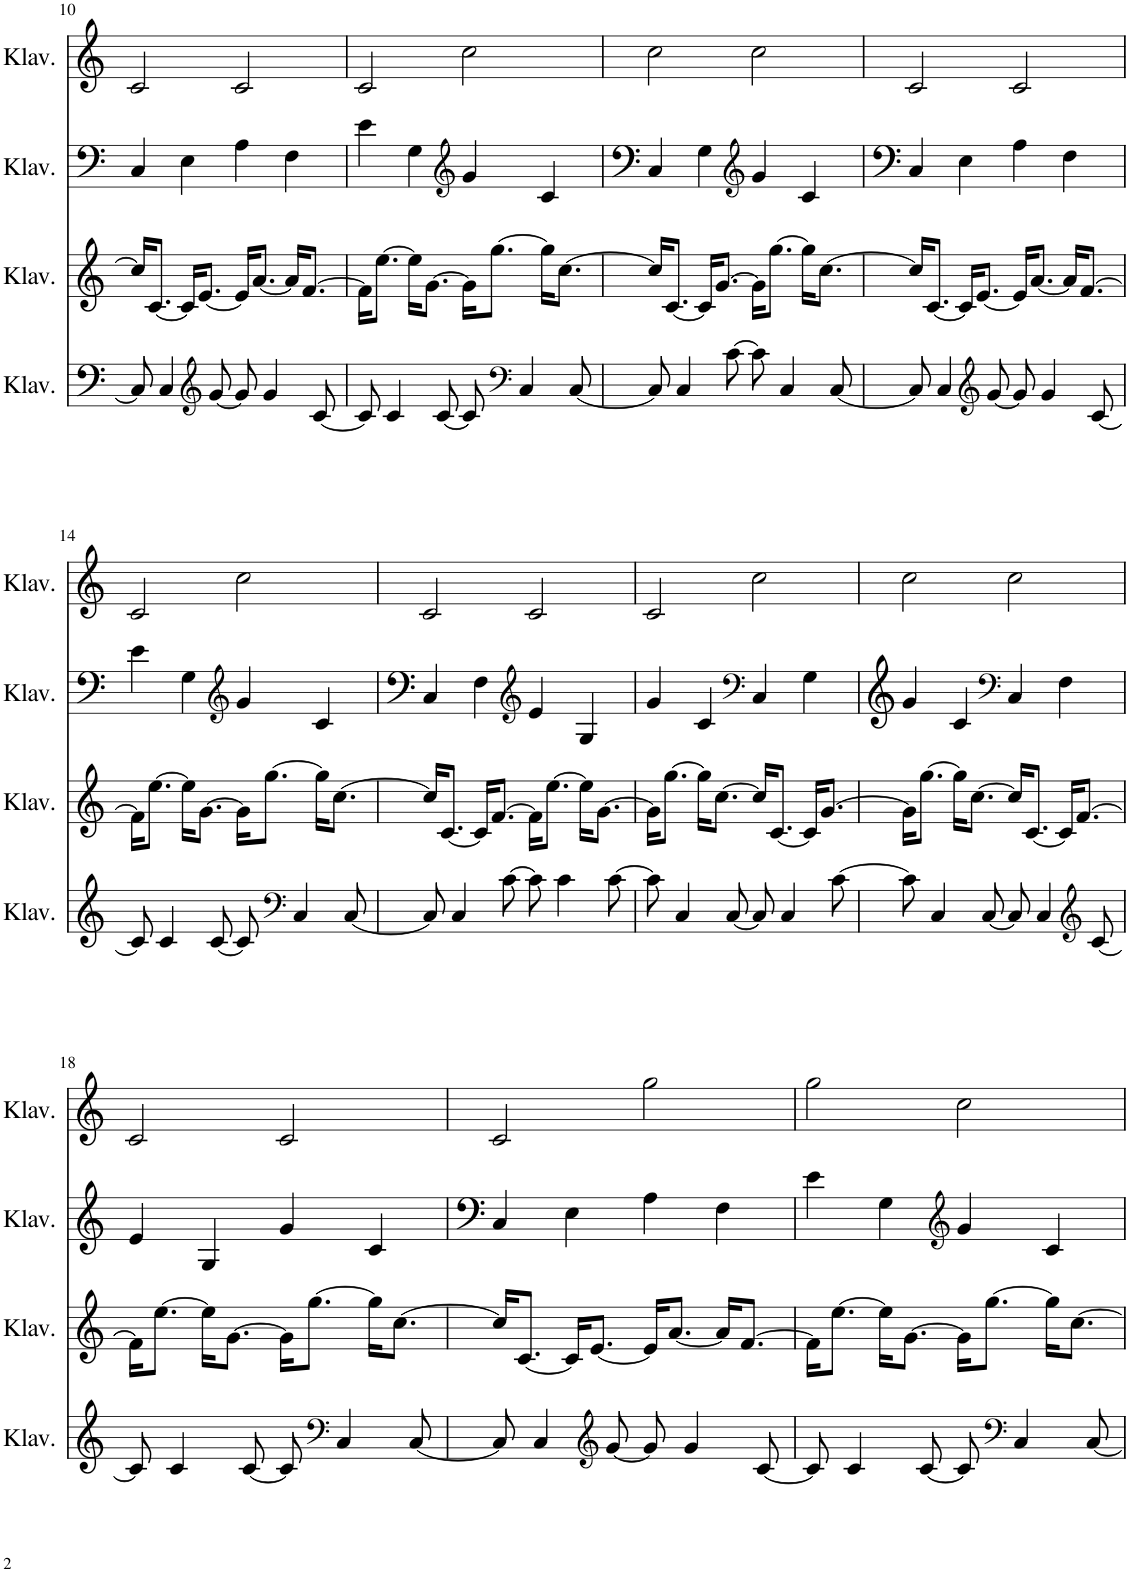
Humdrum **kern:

**kern	**kern	**kern	**kern
*part4	*part3	*part2	*part1
*staff4	*staff3	*staff2	*staff1
*I"Klavier	*I"Klavier	*I"Klavier	*I"Klavier
*I'Klav.	*I'Klav.	*I'Klav.	*I'Klav.
!!LO:PB:g=z
*clefF4	*clefG2	*clefF4	*clefG2
*k[]	*k[]	*k[]	*k[]
*M4/4	*M4/4	*M4/4	*M4/4
=10	=10	=10	=10
8C/]	16cc/KL]	4C/	2c/
.	[8.c/J	.	.
4C/	.	.	.
.	16c/KL]	4E\	.
.	[8.e/J	.	.
*clefG2	*	*	*
[8g/	.	.	.
8g/]	16e/KL]	4A\	2c/
.	[8.a/J	.	.
4g/	.	.	.
.	16a/KL]	4F\	.
.	[8.f/J	.	.
[8c/	.	.	.
=11	=11	=11	=11
8c/]	16f\KL]	4e\	2c/
.	[8.ee\J	.	.
4c/	.	.	.
.	16ee\KL]	4G\	.
.	[8.g\J	.	.
[8c/	.	.	.
*	*	*clefG2	*
8c/]	16g\KL]	4g/	2cc\
.	[8.gg\J	.	.
*clefF4	*	*	*
4C/	.	.	.
.	16gg\KL]	4c/	.
.	[8.cc\J	.	.
[8C/	.	.	.
=12	=12	=12	=12
8C/]	16cc/KL]	4C/	2cc\
.	[8.c/J	.	.
4C/	.	.	.
.	16c/KL]	4G\	.
.	[8.g/J	.	.
[8c\	.	.	.
*	*	*clefG2	*
8c\]	16g\KL]	4g/	2cc\
.	[8.gg\J	.	.
4C/	.	.	.
.	16gg\KL]	4c/	.
.	[8.cc\J	.	.
[8C/	.	.	.
=13	=13	=13	=13
8C/]	16cc/KL]	4C/	2c/
.	[8.c/J	.	.
4C/	.	.	.
.	16c/KL]	4E\	.
.	[8.e/J	.	.
*clefG2	*	*	*
[8g/	.	.	.
8g/]	16e/KL]	4A\	2c/
.	[8.a/J	.	.
4g/	.	.	.
.	16a/KL]	4F\	.
.	[8.f/J	.	.
[8c/	.	.	.
!!LO:LB:g=z
=14	=14	=14	=14
8c/]	16f\KL]	4e\	2c/
.	[8.ee\J	.	.
4c/	.	.	.
.	16ee\KL]	4G\	.
.	[8.g\J	.	.
[8c/	.	.	.
*	*	*clefG2	*
8c/]	16g\KL]	4g/	2cc\
.	[8.gg\J	.	.
*clefF4	*	*	*
4C/	.	.	.
.	16gg\KL]	4c/	.
.	[8.cc\J	.	.
[8C/	.	.	.
=15	=15	=15	=15
8C/]	16cc/KL]	4C/	2c/
.	[8.c/J	.	.
4C/	.	.	.
.	16c/KL]	4F\	.
.	[8.f/J	.	.
[8c\	.	.	.
*	*	*clefG2	*
8c\]	16f\KL]	4e/	2c/
.	[8.ee\J	.	.
4c\	.	.	.
.	16ee\KL]	4G/	.
.	[8.g\J	.	.
[8c\	.	.	.
=16	=16	=16	=16
8c\]	16g\KL]	4g/	2c/
.	[8.gg\J	.	.
4C/	.	.	.
.	16gg\KL]	4c/	.
.	[8.cc\J	.	.
[8C/	.	.	.
*	*	*clefF4	*
8C/]	16cc/KL]	4C/	2cc\
.	[8.c/J	.	.
4C/	.	.	.
.	16c/KL]	4G\	.
.	[8.g/J	.	.
[8c\	.	.	.
=17	=17	=17	=17
8c\]	16g\KL]	4g/	2cc\
.	[8.gg\J	.	.
4C/	.	.	.
.	16gg\KL]	4c/	.
.	[8.cc\J	.	.
[8C/	.	.	.
*	*	*clefF4	*
8C/]	16cc/KL]	4C/	2cc\
.	[8.c/J	.	.
4C/	.	.	.
.	16c/KL]	4F\	.
.	[8.f/J	.	.
*clefG2	*	*	*
[8c/	.	.	.
!!LO:LB:g=z
=18	=18	=18	=18
8c/]	16f\KL]	4e/	2c/
.	[8.ee\J	.	.
4c/	.	.	.
.	16ee\KL]	4G/	.
.	[8.g\J	.	.
[8c/	.	.	.
8c/]	16g\KL]	4g/	2c/
.	[8.gg\J	.	.
*clefF4	*	*	*
4C/	.	.	.
.	16gg\KL]	4c/	.
.	[8.cc\J	.	.
[8C/	.	.	.
=19	=19	=19	=19
8C/]	16cc/KL]	4C/	2c/
.	[8.c/J	.	.
4C/	.	.	.
.	16c/KL]	4E\	.
.	[8.e/J	.	.
*clefG2	*	*	*
[8g/	.	.	.
8g/]	16e/KL]	4A\	2gg\
.	[8.a/J	.	.
4g/	.	.	.
.	16a/KL]	4F\	.
.	[8.f/J	.	.
[8c/	.	.	.
=20	=20	=20	=20
8c/]	16f\KL]	4e\	2gg\
.	[8.ee\J	.	.
4c/	.	.	.
.	16ee\KL]	4G\	.
.	[8.g\J	.	.
[8c/	.	.	.
*	*	*clefG2	*
8c/]	16g\KL]	4g/	2cc\
.	[8.gg\J	.	.
*clefF4	*	*	*
4C/	.	.	.
.	16gg\KL]	4c/	.
.	[8.cc\J	.	.
[8C/	.	.	.
=	=	=	=
*-	*-	*-	*-
